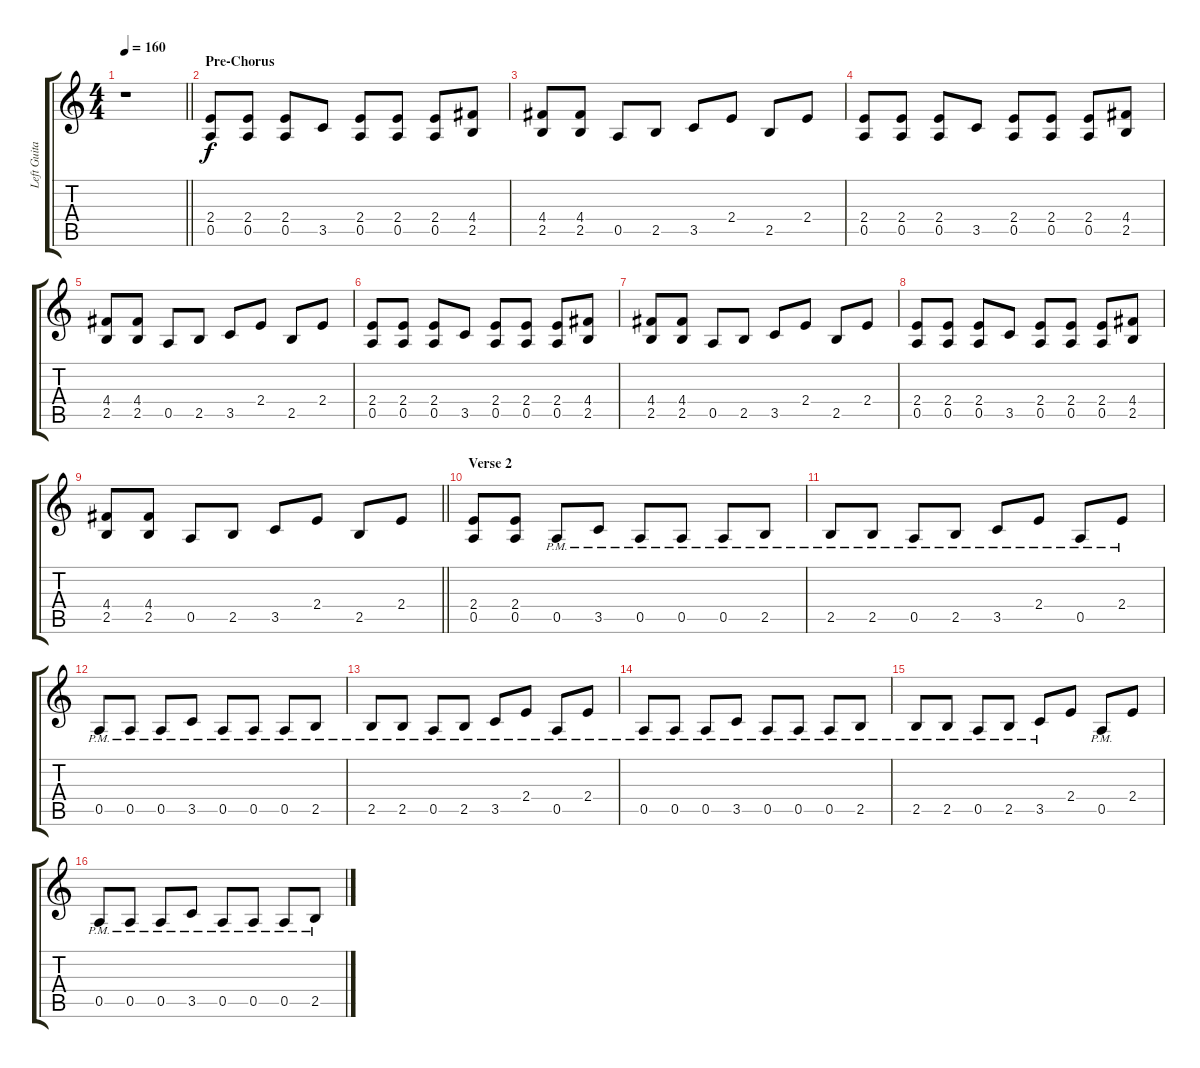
\track ("Left Guitar" "Left Guita") {instrument distortionguitar}
\staff {score tabs}
\tuning (E4 B3 G3 D3 A2 E2) {hide}
\ts (4 4)
\tempo 160
\clef g2
\barLineRight lightlight
\ks c
r.1{dy f} |
\section ("" "Pre-Chorus")
(2.4 0.5).8 (2.4 0.5).8 (2.4 0.5).8 3.5.8 (2.4 0.5).8 (2.4 0.5).8 (2.4 0.5).8 (4.4 2.5).8 |
(4.4 2.5).8 (4.4 2.5).8 0.5.8 2.5.8 3.5.8 2.4.8 2.5.8 2.4.8 |
(2.4 0.5).8 (2.4 0.5).8 (2.4 0.5).8 3.5.8 (2.4 0.5).8 (2.4 0.5).8 (2.4 0.5).8 (4.4 2.5).8 |
(4.4 2.5).8 (4.4 2.5).8 0.5.8 2.5.8 3.5.8 2.4.8 2.5.8 2.4.8 |
(2.4 0.5).8 (2.4 0.5).8 (2.4 0.5).8 3.5.8 (2.4 0.5).8 (2.4 0.5).8 (2.4 0.5).8 (4.4 2.5).8 |
(4.4 2.5).8 (4.4 2.5).8 0.5.8 2.5.8 3.5.8 2.4.8 2.5.8 2.4.8 |
(2.4 0.5).8 (2.4 0.5).8 (2.4 0.5).8 3.5.8 (2.4 0.5).8 (2.4 0.5).8 (2.4 0.5).8 (4.4 2.5).8 |
\barLineRight lightlight
(4.4 2.5).8 (4.4 2.5).8 0.5.8 2.5.8 3.5.8 2.4.8 2.5.8 2.4.8 |
\section ("" "Verse 2")
(2.4 0.5).8 (2.4 0.5).8 0.5{pm}.8 3.5{pm}.8 0.5{pm}.8 0.5{pm}.8 0.5{pm}.8 2.5{pm}.8 |
2.5{pm}.8 2.5{pm}.8 0.5{pm}.8 2.5{pm}.8 3.5{pm}.8 2.4{pm}.8 0.5{pm}.8 2.4{pm}.8 |
0.5{pm}.8 0.5{pm}.8 0.5{pm}.8 3.5{pm}.8 0.5{pm}.8 0.5{pm}.8 0.5{pm}.8 2.5{pm}.8 |
2.5{pm}.8 2.5{pm}.8 0.5{pm}.8 2.5{pm}.8 3.5{pm}.8 2.4{pm}.8 0.5{pm}.8 2.4{pm}.8 |
0.5{pm}.8 0.5{pm}.8 0.5{pm}.8 3.5{pm}.8 0.5{pm}.8 0.5{pm}.8 0.5{pm}.8 2.5{pm}.8 |
2.5{pm}.8 2.5{pm}.8 0.5{pm}.8 2.5{pm}.8 3.5{pm}.8 2.4.8 0.5{pm}.8 2.4.8 |
0.5{pm}.8 0.5{pm}.8 0.5{pm}.8 3.5{pm}.8 0.5{pm}.8 0.5{pm}.8 0.5{pm}.8 2.5{pm}.8
